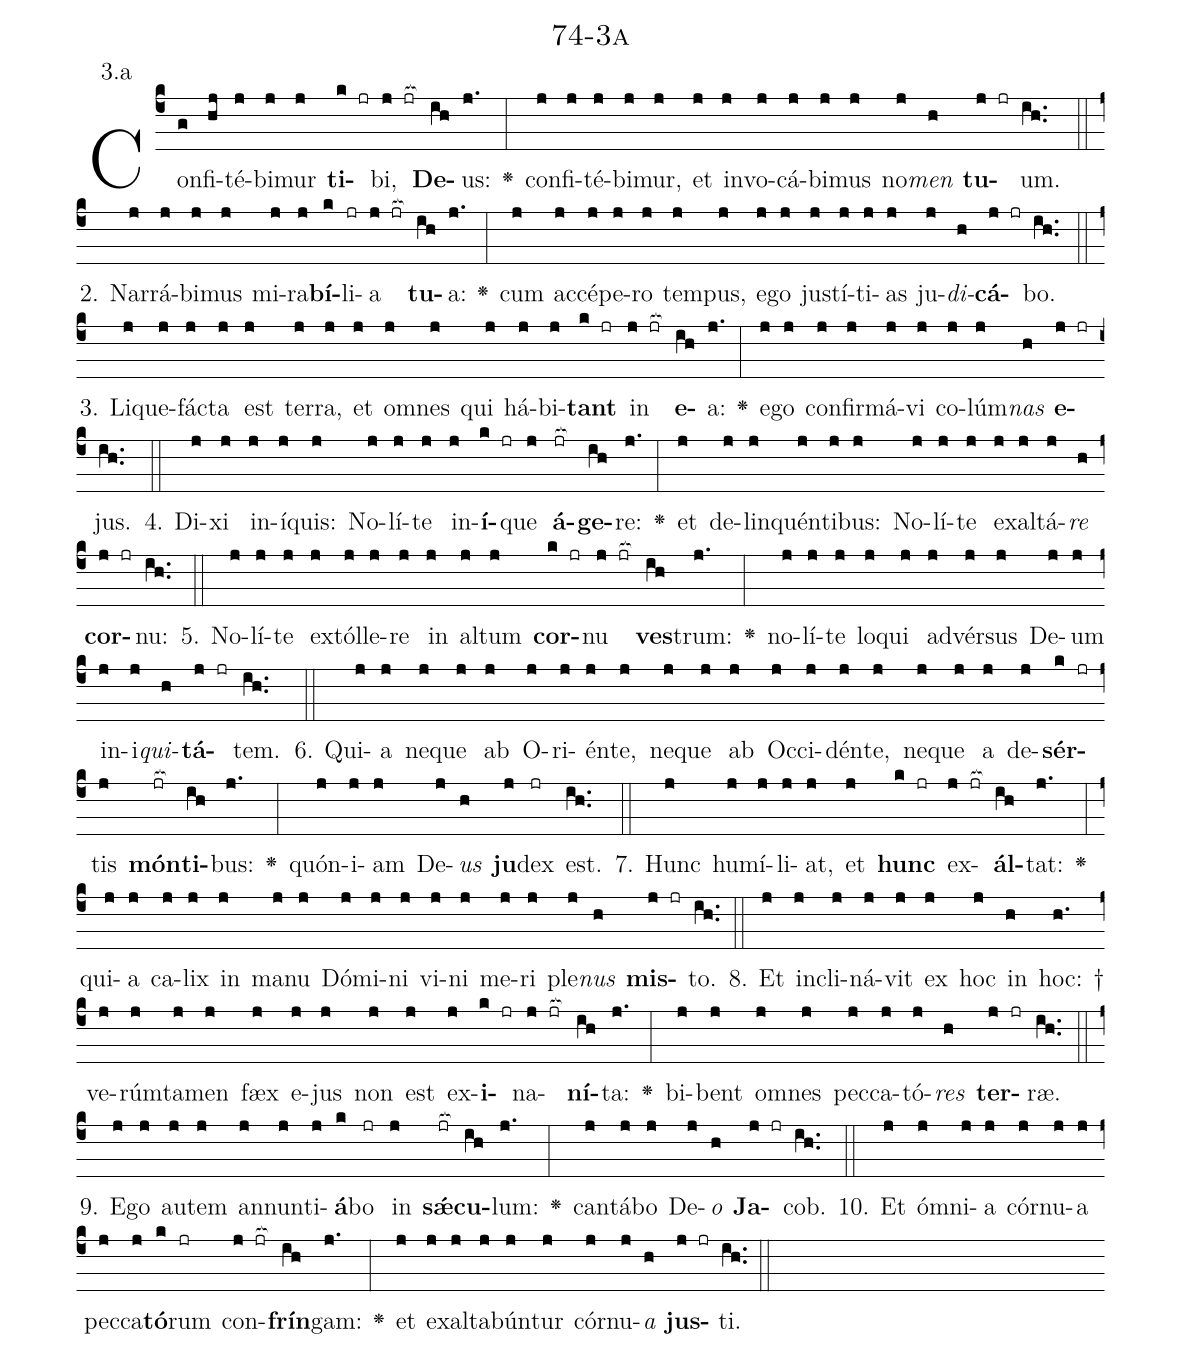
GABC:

name: 74-3a;
annotation: 3.a;
%%
(c4)Con(g)fi(hj)té(j)bi(j)mur(j) <b>ti</b>(k jr)bi,(j jr[ocb:1{]) <b>De</b>(ih[ocb:0}])us:(j.) <v>\greheightstar</v>(:) con(j)fi(j)té(j)bi(j)mur,(j) et(j) in(j)vo(j)cá(j)bi(j)mus(j) no(j)<i>men</i>(h) <b>tu</b>(j jr)um.(ih..) (::)
2. Nar(j)rá(j)bi(j)mus(j) mi(j)ra(j)<b>bí</b>(k)li(jr)a(j jr[ocb:1{]) <b>tu</b>(ih[ocb:0}])a:(j.) <v>\greheightstar</v>(:) cum(j) ac(j)cé(j)pe(j)ro(j) tem(j)pus,(j) e(j)go(j) jus(j)tí(j)ti(j)as(j) ju(j)<i>di</i>(h)<b>cá</b>(j jr)bo.(ih..) (::)
3. Li(j)que(j)fác(j)ta(j) est(j) ter(j)ra,(j) et(j) om(j)nes(j) qui(j) há(j)bi(j)<b>tant</b>(k jr) in(j jr[ocb:1{]) <b>e</b>(ih[ocb:0}])a:(j.) <v>\greheightstar</v>(:) e(j)go(j) con(j)fir(j)má(j)vi(j) co(j)lúm(j)<i>nas</i>(h) <b>e</b>(j jr)jus.(ih..) (::)
4. Di(j)xi(j) in(j)í(j)quis:(j) No(j)lí(j)te(j) in(j)<b>í</b>(k jr)que(j) <b>á</b>(jr[ocb:1{])<b>ge</b>(ih[ocb:0}])re:(j.) <v>\greheightstar</v>(:) et(j) de(j)lin(j)quén(j)ti(j)bus:(j) No(j)lí(j)te(j) ex(j)al(j)tá(j)<i>re</i>(h) <b>cor</b>(j jr)nu:(ih..) (::)
5. No(j)lí(j)te(j) ex(j)tól(j)le(j)re(j) in(j) al(j)tum(j) <b>cor</b>(k jr)nu(j jr[ocb:1{]) <b>ves</b>(ih[ocb:0}])trum:(j.) <v>\greheightstar</v>(:) no(j)lí(j)te(j) lo(j)qui(j) ad(j)vér(j)sus(j) De(j)um(j) in(j)i(j)<i>qui</i>(h)<b>tá</b>(j jr)tem.(ih..) (::)
6. Qui(j)a(j) ne(j)que(j) ab(j) O(j)ri(j)én(j)te,(j) ne(j)que(j) ab(j) Oc(j)ci(j)dén(j)te,(j) ne(j)que(j) a(j) de(j)<b>sér</b>(k jr)tis(j) <b>món</b>(jr[ocb:1{])<b>ti</b>(ih[ocb:0}])bus:(j.) <v>\greheightstar</v>(:) quón(j)i(j)am(j) De(j)<i>us</i>(h) <b>ju</b>(j)dex(jr) est.(ih..) (::)
7. Hunc(j) hu(j)mí(j)li(j)at,(j) et(j) <b>hunc</b>(k jr) ex(j jr[ocb:1{])<b>ál</b>(ih[ocb:0}])tat:(j.) <v>\greheightstar</v>(:) qui(j)a(j) ca(j)lix(j) in(j) ma(j)nu(j) Dó(j)mi(j)ni(j) vi(j)ni(j) me(j)ri(j) ple(j)<i>nus</i>(h) <b>mis</b>(j jr)to.(ih..) (::)
8. Et(j) in(j)cli(j)ná(j)vit(j) ex(j) hoc(j) in(h) hoc: †(h.) ve(j)rúm(j)ta(j)men(j) fæx(j) e(j)jus(j) non(j) est(j) ex(j)<b>i</b>(k jr)na(j jr[ocb:1{])<b>ní</b>(ih[ocb:0}])ta:(j.) <v>\greheightstar</v>(:) bi(j)bent(j) om(j)nes(j) pec(j)ca(j)tó(j)<i>res</i>(h) <b>ter</b>(j jr)ræ.(ih..) (::)
9. E(j)go(j) au(j)tem(j) an(j)nun(j)ti(j)<b>á</b>(k)bo(jr) in(j) <b>sǽ</b>(jr[ocb:1{])<b>cu</b>(ih[ocb:0}])lum:(j.) <v>\greheightstar</v>(:) can(j)tá(j)bo(j) De(j)<i>o</i>(h) <b>Ja</b>(j jr)cob.(ih..) (::)
10. Et(j) óm(j)ni(j)a(j) cór(j)nu(j)a(j) pec(j)ca(j)<b>tó</b>(k)rum(jr) con(j jr[ocb:1{])<b>frín</b>(ih[ocb:0}])gam:(j.) <v>\greheightstar</v>(:) et(j) ex(j)al(j)ta(j)bún(j)tur(j) cór(j)nu(j)<i>a</i>(h) <b>jus</b>(j jr)ti.(ih..) (::)
